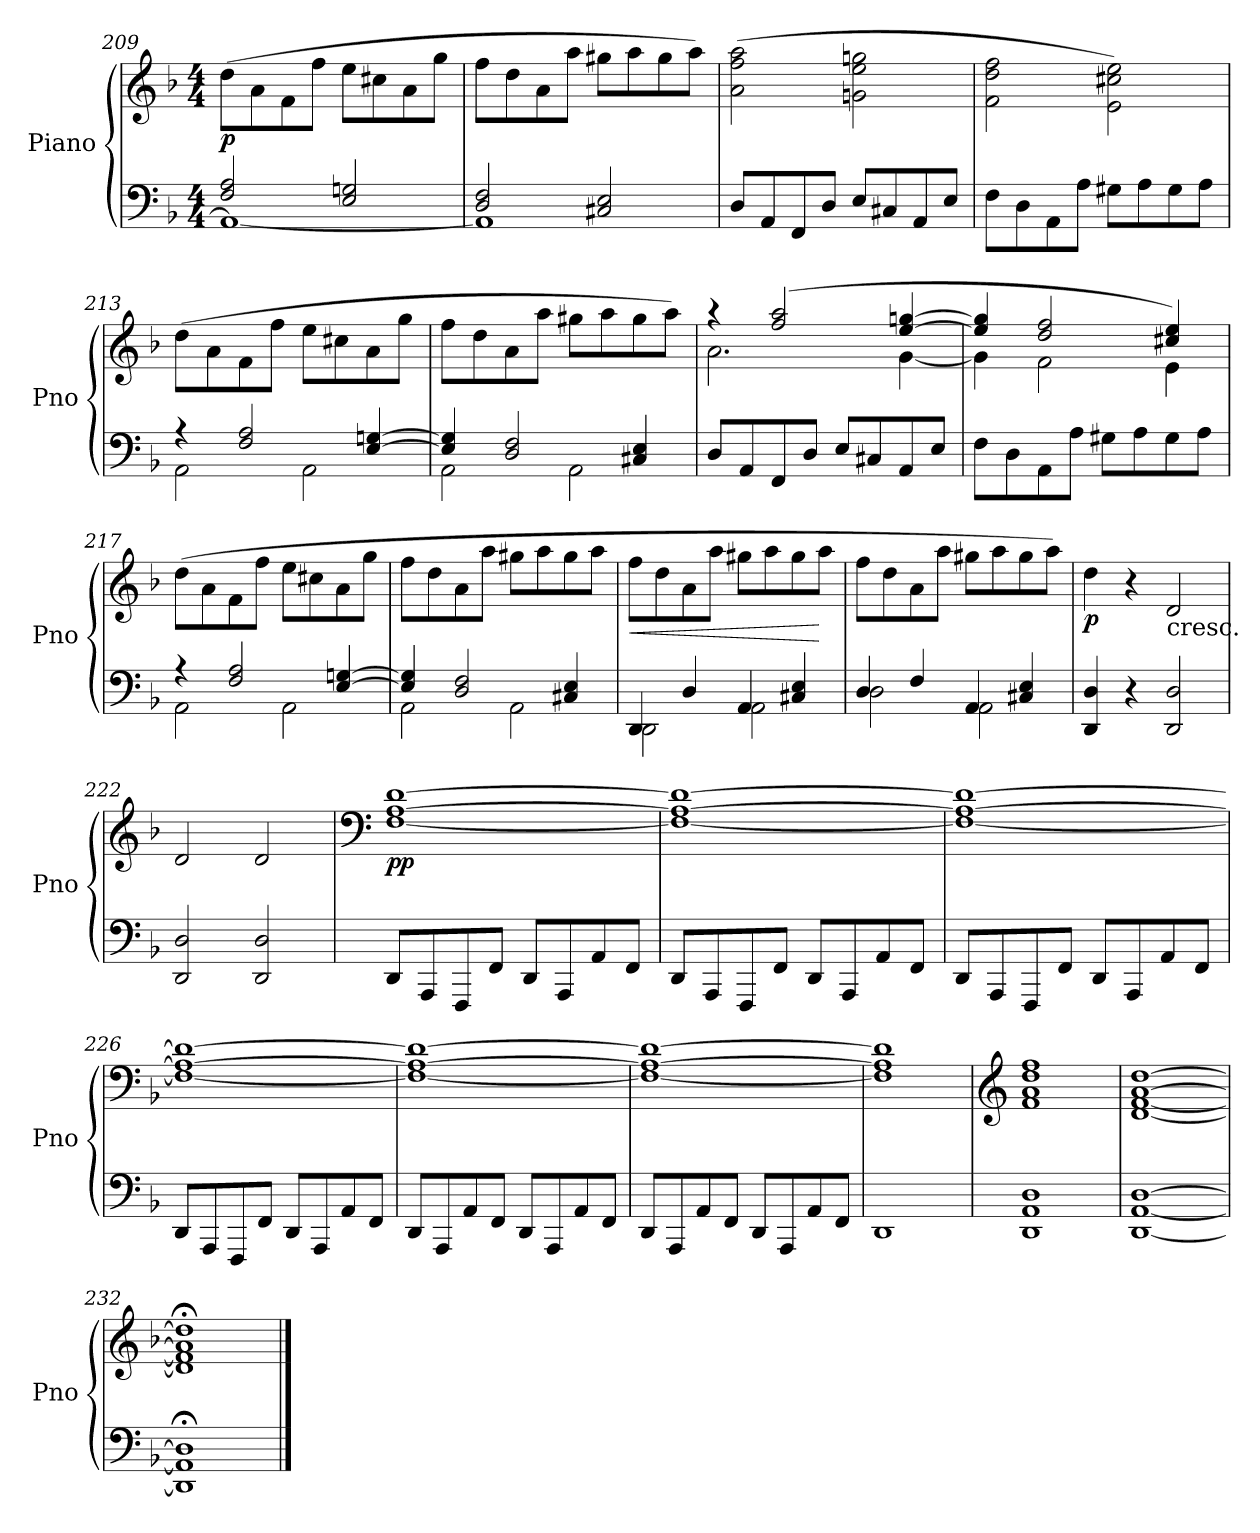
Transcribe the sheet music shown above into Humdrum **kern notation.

**kern	**kern	**dynam
*part1	*part1	*part1
*staff2	*staff1	*staff1/2
*I"Piano	*	*
*I'Pno	*	*
!!LO:LB:g=z
*clefF4	*clefG2	*
*k[b-]	*k[b-]	*
*d:	*d:	*
*M4/4	*M4/4	*
=209	=209	=209
*^	*	*
!	!	!	!LO:DY:b
2F/ 2A/	1AA_	(>8dd\L	p
.	.	8a\	.
.	.	8f\	.
.	.	8ff\J	.
2E/ 2Gn/	.	8ee\L	.
.	.	8cc#X\	.
.	.	8a\	.
.	.	8gg\J	.
=210	=210	=210	=210
2D/ 2F/	1AA]	8ff\L	.
.	.	8dd\	.
.	.	8a\	.
.	.	8aa\J	.
2C#X/ 2E/	.	8gg#X\L	.
.	.	8aa\	.
.	.	8gg#\	.
.	.	8aa\J)	.
*v	*v	*	*
=211	=211	=211
8D/L	(>2a\ 2ff\ 2aa\	.
8AA/	.	.
8FF/	.	.
8D/J	.	.
8E/L	2gn\ 2ee\ 2ggn\	.
8C#X/	.	.
8AA/	.	.
8E/J	.	.
=212	=212	=212
8F\L	2f\ 2dd\ 2ff\	.
8D\	.	.
8AA\	.	.
8A\J	.	.
8G#X\L	2e\ 2cc#X\ 2ee\)	.
8A\	.	.
8G#\	.	.
8A\J	.	.
=213	=213	=213
*^	*	*
4r	2AA\	(>8dd\L	.
.	.	8a\	.
2F/ 2A/	.	8f\	.
.	.	8ff\J	.
.	2AA\	8ee\L	.
.	.	8cc#X\	.
[4E/ [4Gn/	.	8a\	.
.	.	8gg\J	.
!!LO:LB:g=z
=214	=214	=214	=214
4E/] 4G/]	2AA\	8ff\L	.
.	.	8dd\	.
2D/ 2F/	.	8a\	.
.	.	8aa\J	.
.	2AA\	8gg#X\L	.
.	.	8aa\	.
4C#X/ 4E/	.	8gg#\	.
.	.	8aa\J)	.
*v	*v	*	*
=215	=215	=215
*	*^	*
8D/L	4r	2.a\	.
8AA/	.	.	.
8FF/	(>2ff/ 2aa/	.	.
8D/J	.	.	.
8E/L	.	.	.
8C#X/	.	.	.
8AA/	[4ee/ [4ggn/	[4g\	.
8E/J	.	.	.
=216	=216	=216	=216
8F\L	4ee/] 4gg/]	4g\]	.
8D\	.	.	.
8AA\	2dd/ 2ff/	2f\	.
8A\J	.	.	.
8G#X\L	.	.	.
8A\	.	.	.
8G#\	4cc#X/ 4ee/)	4e\	.
8A\J	.	.	.
*	*v	*v	*
=217	=217	=217
*^	*	*
4r	2AA\	(>8dd\L	.
.	.	8a\	.
2F/ 2A/	.	8f\	.
.	.	8ff\J	.
.	2AA\	8ee\L	.
.	.	8cc#X\	.
[4E/ [4Gn/	.	8a\	.
.	.	8gg\J	.
=218	=218	=218	=218
4E/] 4G/]	2AA\	8ff\L	.
.	.	8dd\	.
2D/ 2F/	.	8a\	.
.	.	8aa\J	.
.	2AA\	8gg#X\L	.
.	.	8aa\	.
4C#X/ 4E/	.	8gg#\	.
.	.	8aa\J	.
!!LO:PB:g=z
=219	=219	=219	=219
!	!	!	!LO:HP:b
4DD/	2DD\	8ff\L	<
.	.	8dd\	.
4D/	.	8a\	.
.	.	8aa\J	.
4AA/	2AA\	8gg#X\L	.
.	.	8aa\	.
4C#X/ 4E/	.	8gg#\	.
.	.	8aa\J	[
=220	=220	=220	=220
4D/	2D\	8ff\L	.
.	.	8dd\	.
4F/	.	8a\	.
.	.	8aa\J	.
4AA/	2AA\	8gg#X\L	.
.	.	8aa\	.
4C#X/ 4E/	.	8gg#\	.
.	.	8aa\J)	.
*v	*v	*	*
=221	=221	=221
!	!	!LO:DY:b
4DD/ 4D/	4dd\	p
4r	4r	.
!	!LO:TX:b:t=cresc.	!
2DD/ 2D/	2d/	.
=222	=222	=222
2DD/ 2D/	2d/	.
2DD/ 2D/	2d/	.
=223	=223	=223
*	*clefF4	*
!	!	!LO:DY:b
8DD/L	[1F [1A [1d	pp
8AAA/	.	.
8FFF/	.	.
8FF/J	.	.
8DD/L	.	.
8AAA/	.	.
8AA/	.	.
8FF/J	.	.
!!LO:LB:g=z
=224	=224	=224
8DD/L	1F_ 1A_ 1d_	.
8AAA/	.	.
8FFF/	.	.
8FF/J	.	.
8DD/L	.	.
8AAA/	.	.
8AA/	.	.
8FF/J	.	.
=225	=225	=225
8DD/L	1F_ 1A_ 1d_	.
8AAA/	.	.
8FFF/	.	.
8FF/J	.	.
8DD/L	.	.
8AAA/	.	.
8AA/	.	.
8FF/J	.	.
=226	=226	=226
8DD/L	1F_ 1A_ 1d_	.
8AAA/	.	.
8FFF/	.	.
8FF/J	.	.
8DD/L	.	.
8AAA/	.	.
8AA/	.	.
8FF/J	.	.
=227	=227	=227
8DD/L	1F_ 1A_ 1d_	.
8AAA/	.	.
8AA/	.	.
8FF/J	.	.
8DD/L	.	.
8AAA/	.	.
8AA/	.	.
8FF/J	.	.
!!LO:LB:g=z
=228	=228	=228
8DD/L	1F_ 1A_ 1d_	.
8AAA/	.	.
8AA/	.	.
8FF/J	.	.
8DD/L	.	.
8AAA/	.	.
8AA/	.	.
8FF/J	.	.
=229	=229	=229
1DD	1F] 1A] 1d]	.
=230	=230	=230
*	*clefG2	*
1DD 1AA 1D	1f 1a 1dd 1ff	.
=231	=231	=231
[1DD [1AA [1D	[1d [1f [1a [1dd	.
=232	=232	=232
1DD]; 1AA]; 1D];	1d]; 1f]; 1a]; 1dd];	.
==	==	==
*-	*-	*-
